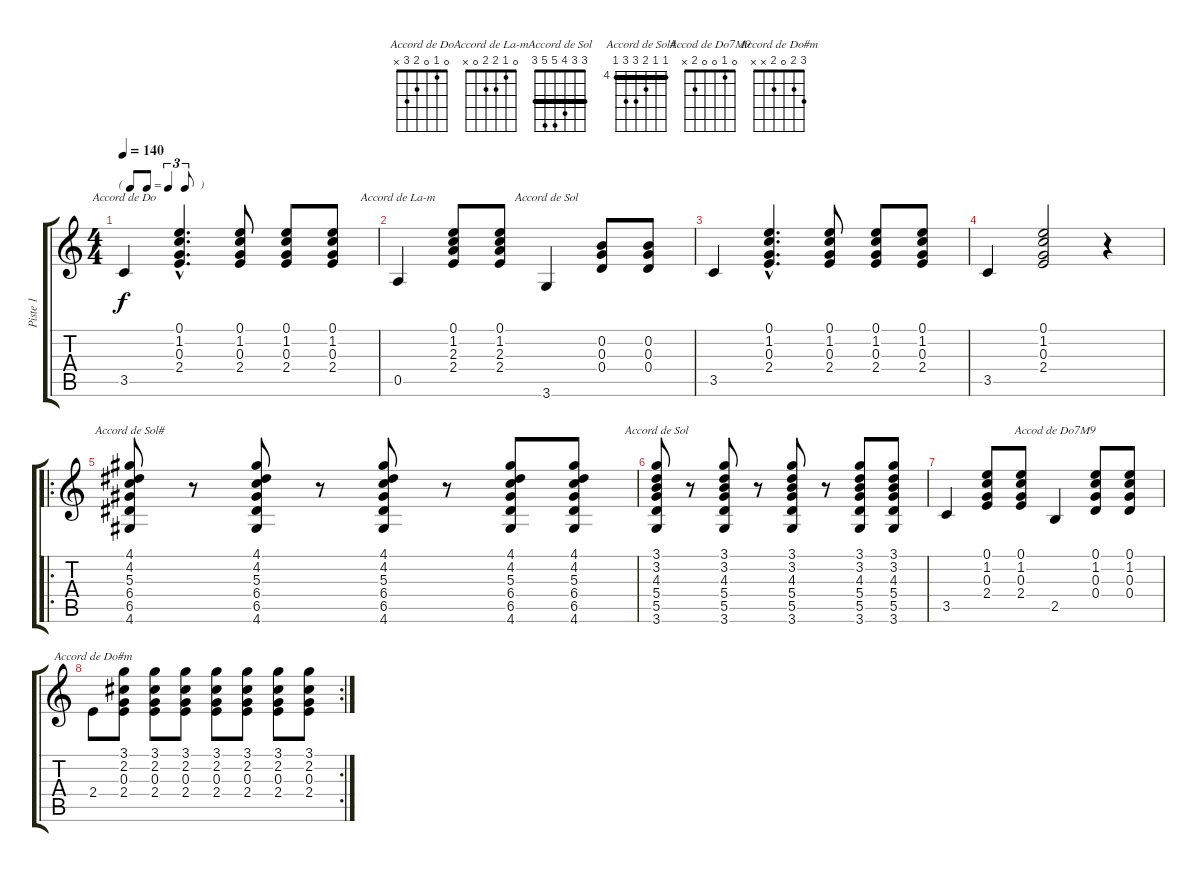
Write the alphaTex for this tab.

\track ("Piste 1" "Piste 1") {instrument acousticguitarnylon}
\staff {score tabs}
\tuning (E4 B3 G3 D3 A2 E2) {hide}
\chord ("Accord de Do" 0 1 0 2 3 x)
\chord ("Accord de La-m" 0 1 2 2 0 x)
\chord ("Accord de Sol" x 0 0 0 x 3)
\chord ("Accord de Sol#" 4 4 5 6 6 4) {firstfret 4 barre 4}
\chord ("Accord de Sol" 3 3 4 5 5 3) {barre 3}
\chord ("Accod de Do7M9" 0 1 0 0 2 x)
\chord ("Accord de Do#m" 3 2 0 2 x x)
\ts (4 4)
\tf triplet8th
\tempo 140
\clef g2
\ks c
3.5.4{ch "Accord de Do" dy f} (0.1{hac} 1.2{hac} 0.3{hac} 2.4{hac}).4{d} (0.1 1.2 0.3 2.4).8 (0.1 1.2 0.3 2.4).8 (0.1 1.2 0.3 2.4).8 |
0.5.4{ch "Accord de La-m"} (0.1 1.2 2.3 2.4).8 (0.1 1.2 2.3 2.4).8 3.6.4{ch "Accord de Sol"} (0.2 0.3 0.4).8 (0.2 0.3 0.4).8 |
3.5.4 (0.1{hac} 1.2{hac} 0.3{hac} 2.4{hac}).4{d} (0.1 1.2 0.3 2.4).8 (0.1 1.2 0.3 2.4).8 (0.1 1.2 0.3 2.4).8 |
3.5.4 (0.1 1.2 0.3 2.4).2 r.4 |
\ro
(4.1 4.2 5.3 6.4 6.5 4.6).8{ch "Accord de Sol#"} r.8 (4.1 4.2 5.3 6.4 6.5 4.6).8 r.8 (4.1 4.2 5.3 6.4 6.5 4.6).8 r.8 (4.1 4.2 5.3 6.4 6.5 4.6).8 (4.1 4.2 5.3 6.4 6.5 4.6).8 |
(3.1 3.2 4.3 5.4 5.5 3.6).8{ch "Accord de Sol"} r.8 (3.1 3.2 4.3 5.4 5.5 3.6).8 r.8 (3.1 3.2 4.3 5.4 5.5 3.6).8 r.8 (3.1 3.2 4.3 5.4 5.5 3.6).8 (3.1 3.2 4.3 5.4 5.5 3.6).8 |
3.5.4 (0.1 1.2 0.3 2.4).8 (0.1 1.2 0.3 2.4).8 2.5.4{ch "Accod de Do7M9"} (0.1 1.2 0.3 0.4).8 (0.1 1.2 0.3 0.4).8 |
\rc 2
2.4.8{ch "Accord de Do#m"} (3.1 2.2 0.3 2.4).8 (3.1 2.2 0.3 2.4).8 (3.1 2.2 0.3 2.4).8 (3.1 2.2 0.3 2.4).8 (3.1 2.2 0.3 2.4).8 (3.1 2.2 0.3 2.4).8 (3.1 2.2 0.3 2.4).8
